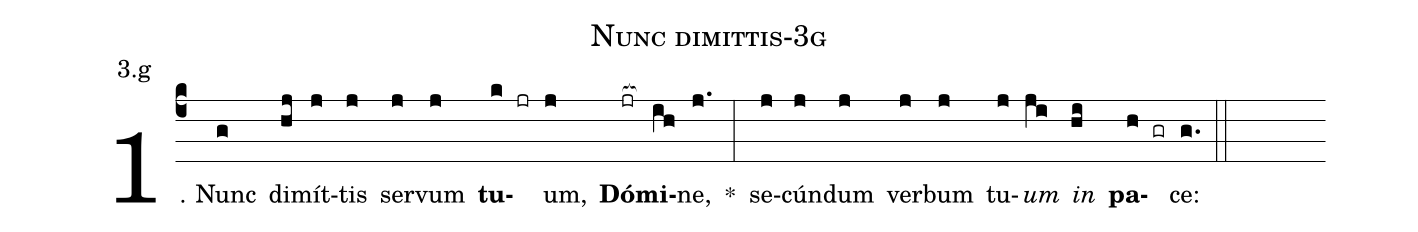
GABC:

name: Nunc dimittis-3g;
annotation: 3.g;
%%
(c4)1. Nunc(g) di(hj)mít(j)tis(j) ser(j)vum(j) <b>tu</b>(k jr)um,(j) <b>Dó</b>(jr[ocb:1{])<b>mi</b>(ih[ocb:0}])ne,(j.) *(:) se(j)cún(j)dum(j) ver(j)bum(j) tu(j)<i>um</i>(ji) <i>in</i>(hi) <b>pa</b>(h gr)ce:(g.) (::)
